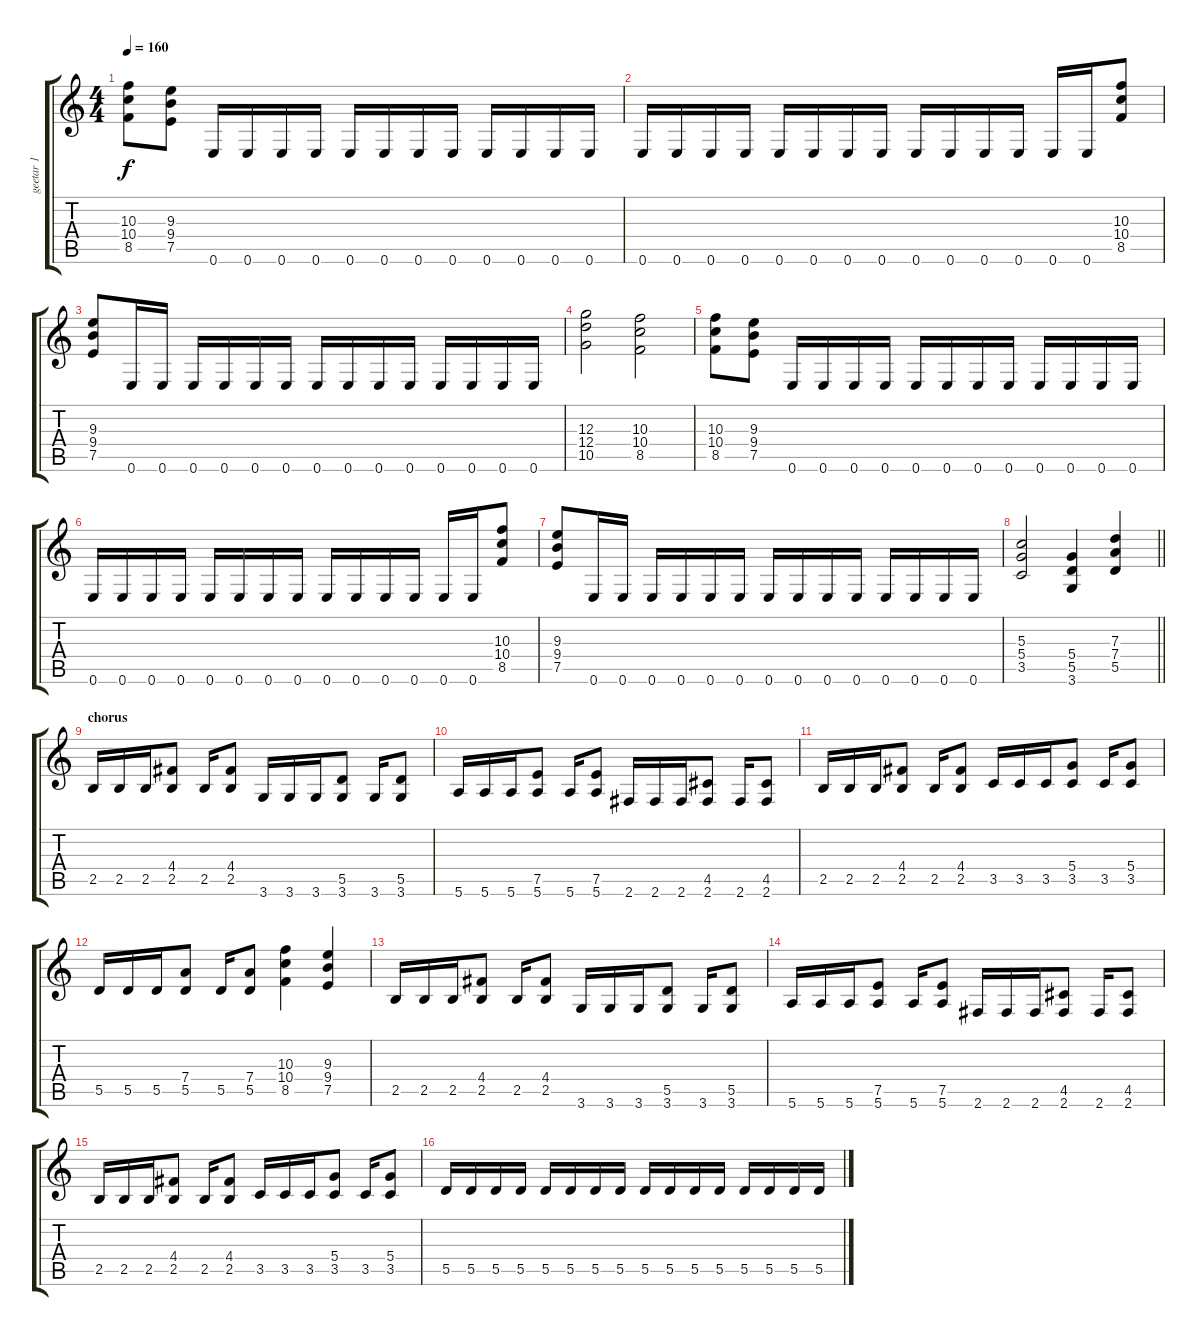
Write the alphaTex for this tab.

\track ("geetar 1" "geetar 1") {instrument distortionguitar}
\staff {score tabs}
\tuning (E4 B3 G3 D3 A2 E2) {hide}
\ts (4 4)
\tempo 160
\clef g2
\ks c
(10.3 10.4 8.5).8{dy f} (9.3 9.4 7.5).8 0.6.16 0.6.16 0.6.16 0.6.16 0.6.16 0.6.16 0.6.16 0.6.16 0.6.16 0.6.16 0.6.16 0.6.16 |
0.6.16 0.6.16 0.6.16 0.6.16 0.6.16 0.6.16 0.6.16 0.6.16 0.6.16 0.6.16 0.6.16 0.6.16 0.6.16 0.6.16 (10.3 10.4 8.5).8 |
(9.3 9.4 7.5).8 0.6.16 0.6.16 0.6.16 0.6.16 0.6.16 0.6.16 0.6.16 0.6.16 0.6.16 0.6.16 0.6.16 0.6.16 0.6.16 0.6.16 |
(12.3 12.4 10.5).2 (10.3 10.4 8.5).2 |
(10.3 10.4 8.5).8 (9.3 9.4 7.5).8 0.6.16 0.6.16 0.6.16 0.6.16 0.6.16 0.6.16 0.6.16 0.6.16 0.6.16 0.6.16 0.6.16 0.6.16 |
0.6.16 0.6.16 0.6.16 0.6.16 0.6.16 0.6.16 0.6.16 0.6.16 0.6.16 0.6.16 0.6.16 0.6.16 0.6.16 0.6.16 (10.3 10.4 8.5).8 |
(9.3 9.4 7.5).8 0.6.16 0.6.16 0.6.16 0.6.16 0.6.16 0.6.16 0.6.16 0.6.16 0.6.16 0.6.16 0.6.16 0.6.16 0.6.16 0.6.16 |
\barLineRight lightlight
(5.3 5.4 3.5).2 (5.4 5.5 3.6).4 (7.3 7.4 5.5).4 |
\section ("" "chorus")
2.5.16 2.5.16 2.5.16 (4.4 2.5).8 2.5.16 (4.4 2.5).8 3.6.16 3.6.16 3.6.16 (5.5 3.6).8 3.6.16 (5.5 3.6).8 |
5.6.16 5.6.16 5.6.16 (7.5 5.6).8 5.6.16 (7.5 5.6).8 2.6.16 2.6.16 2.6.16 (4.5 2.6).8 2.6.16 (4.5 2.6).8 |
2.5.16 2.5.16 2.5.16 (4.4 2.5).8 2.5.16 (4.4 2.5).8 3.5.16 3.5.16 3.5.16 (5.4 3.5).8 3.5.16 (5.4 3.5).8 |
5.5.16 5.5.16 5.5.16 (7.4 5.5).8 5.5.16 (7.4 5.5).8 (10.3 10.4 8.5).4 (9.3 9.4 7.5).4 |
2.5.16 2.5.16 2.5.16 (4.4 2.5).8 2.5.16 (4.4 2.5).8 3.6.16 3.6.16 3.6.16 (5.5 3.6).8 3.6.16 (5.5 3.6).8 |
5.6.16 5.6.16 5.6.16 (7.5 5.6).8 5.6.16 (7.5 5.6).8 2.6.16 2.6.16 2.6.16 (4.5 2.6).8 2.6.16 (4.5 2.6).8 |
2.5.16 2.5.16 2.5.16 (4.4 2.5).8 2.5.16 (4.4 2.5).8 3.5.16 3.5.16 3.5.16 (5.4 3.5).8 3.5.16 (5.4 3.5).8 |
5.5.16 5.5.16 5.5.16 5.5.16 5.5.16 5.5.16 5.5.16 5.5.16 5.5.16 5.5.16 5.5.16 5.5.16 5.5.16 5.5.16 5.5.16 5.5.16
